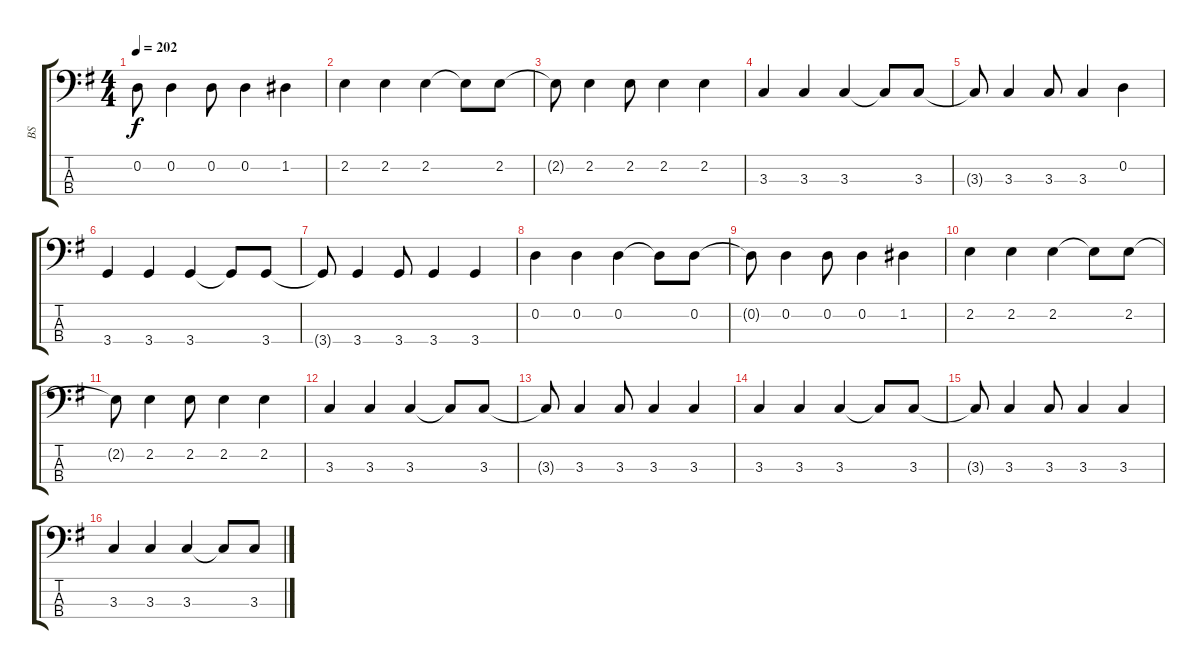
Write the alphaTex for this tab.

\track ("BS" "BS") {instrument electricbassfinger}
\staff {score tabs}
\tuning (G2 D2 A1 E1) {hide}
\ts (4 4)
\tempo 202
\clef f4
\ks g
0.2{t}.8{dy f} 0.2.4 0.2.8 0.2.4 1.2.4 |
2.2.4 2.2.4 2.2.4 2.2{t}.8 2.2.8 |
2.2{t}.8 2.2.4 2.2.8 2.2.4 2.2.4 |
3.3.4 3.3.4 3.3.4 3.3{t}.8 3.3.8 |
3.3{t}.8 3.3.4 3.3.8 3.3.4 0.2.4 |
3.4.4 3.4.4 3.4.4 3.4{t}.8 3.4.8 |
3.4{t}.8 3.4.4 3.4.8 3.4.4 3.4.4 |
0.2.4 0.2.4 0.2.4 0.2{t}.8 0.2.8 |
0.2{t}.8 0.2.4 0.2.8 0.2.4 1.2.4 |
2.2.4 2.2.4 2.2.4 2.2{t}.8 2.2.8 |
2.2{t}.8 2.2.4 2.2.8 2.2.4 2.2.4 |
3.3.4 3.3.4 3.3.4 3.3{t}.8 3.3.8 |
3.3{t}.8 3.3.4 3.3.8 3.3.4 3.3.4 |
3.3.4 3.3.4 3.3.4 3.3{t}.8 3.3.8 |
3.3{t}.8 3.3.4 3.3.8 3.3.4 3.3.4 |
3.3.4 3.3.4 3.3.4 3.3{t}.8 3.3.8
